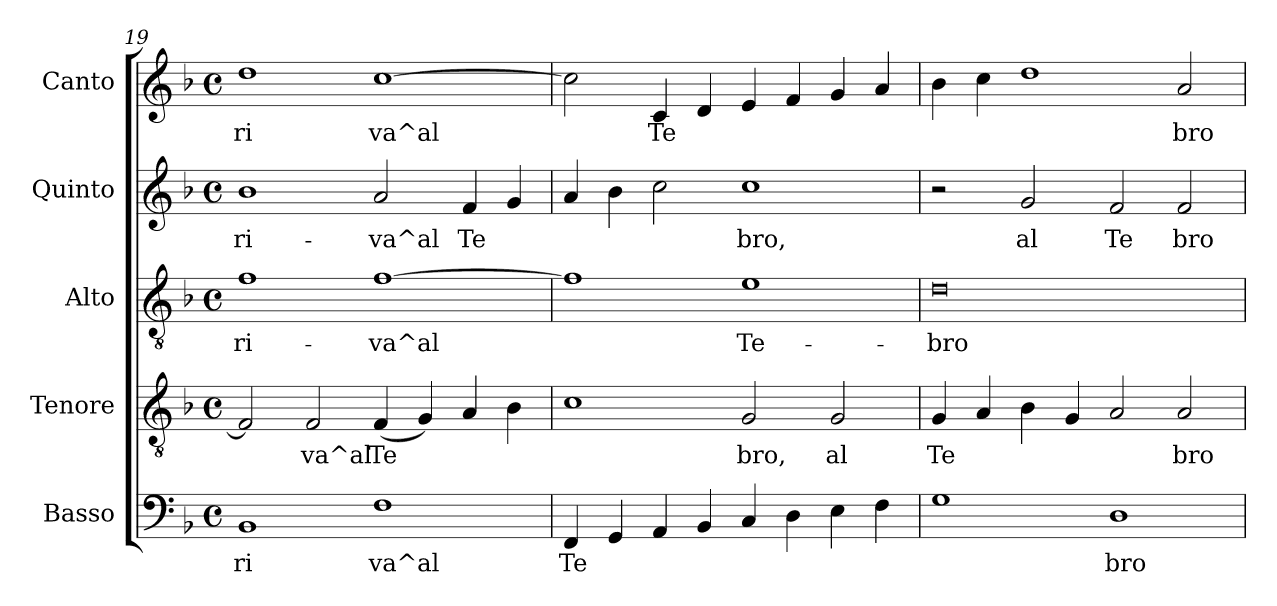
**kern	**text	**kern	**text	**kern	**text	**kern	**text	**kern	**text
*part5	*part5	*part4	*part4	*part3	*part3	*part2	*part2	*part1	*part1
*staff5	*staff5	*staff4	*staff4	*staff3	*staff3	*staff2	*staff2	*staff1	*staff1
*I"Basso	*	*I"Tenore	*	*I"Alto	*	*I"Quinto	*	*I"Canto	*
*clefF4	*	*clefGv2	*	*clefGv2	*	*clefG2	*	*clefG2	*
*ITrd-3c-5	*	*ITrd-3c-5	*	*ITrd-3c-5	*	*	*	*ITrd-3c-5	*
*k[b-e-]	*	*k[b-e-]	*	*k[b-e-]	*	*k[b-]	*	*k[b-e-]	*
*B-:	*	*B-:	*	*B-:	*	*F:	*	*B-:	*
*M4/4	*	*M4/4	*	*M4/4	*	*M4/4	*	*M4/4	*
*met(c)	*	*met(c)	*	*met(c)	*	*met(c)	*	*met(c)	*
=19	=19	=19	=19	=19	=19	=19	=19	=19	=19
!	!LO:LY:b:cj	!	!LO:LY:b:cj	!	!LO:LY:b:cj	!	!LO:LY:b:cj	!	!LO:LY:b:cj
1E-	ri	2B-/]	.	1b-	ri-	1b-	ri-	1gg	ri
!	!	!	!LO:LY:b:cj	!	!	!	!	!	!
.	.	2B-/	va^al	.	.	.	.	.	.
!	!LO:LY:b:cj	!	!LO:LY:b:cj	!	!LO:LY:b:cj	!	!LO:LY:b:cj	!	!LO:LY:b:cj
1B-	va^al	(>4B-/	Te	[<1b-	-va^al	2a/	-va^al	[<1ff	va^al
!	!	!	!LO:LY:b:cj	!	!	!	!	!	!
.	.	4c/)	.	.	.	.	.	.	.
!	!	!	!LO:LY:b:cj	!	!	!	!LO:LY:b:cj	!	!
.	.	4d/	.	.	.	4f/	Te-	.	.
!	!	!	!LO:LY:b:cj	!	!	!	!LO:LY:b:cj	!	!
.	.	4e-\	.	.	.	4g/	--	.	.
!!LO:LB:g=z
=20	=20	=20	=20	=20	=20	=20	=20	=20	=20
!	!LO:LY:b:cj	!	!LO:LY:b:cj	!	!LO:LY:b:cj	!	!LO:LY:b:cj	!	!LO:LY:b:cj
4BB-/	Te	1f	.	1b-]	.	4a/	--	2ff\]	.
!	!LO:LY:b:cj	!	!	!	!	!	!LO:LY:b:cj	!	!
4C/	.	.	.	.	.	4b-\	--	.	.
!	!LO:LY:b:cj	!	!	!	!	!	!LO:LY:b:cj	!	!LO:LY:b:cj
4D/	.	.	.	.	.	2cc\	--	4f/	Te
!	!LO:LY:b:cj	!	!	!	!	!	!	!	!LO:LY:b:cj
4E-/	.	.	.	.	.	.	.	4g/	.
!	!LO:LY:b:cj	!	!LO:LY:b:cj	!	!LO:LY:b:cj	!	!LO:LY:b:cj	!	!LO:LY:b:cj
4F/	.	2c/	bro,	1a	Te-	1cc	-bro,	4a/	.
!	!LO:LY:b:cj	!	!	!	!	!	!	!	!LO:LY:b:cj
4G\	.	.	.	.	.	.	.	4b-/	.
!	!LO:LY:b:cj	!	!LO:LY:b:cj	!	!	!	!	!	!LO:LY:b:cj
4A\	.	2c/	al	.	.	.	.	4cc/	.
!	!LO:LY:b:cj	!	!	!	!	!	!	!	!LO:LY:b:cj
4B-\	.	.	.	.	.	.	.	4dd/	.
=21	=21	=21	=21	=21	=21	=21	=21	=21	=21
!	!LO:LY:b:cj	!	!LO:LY:b:cj	!	!LO:LY:b:cj	!	!	!	!LO:LY:b:cj
1c	.	4c/	Te	0g	-bro	2r	.	4ee-\	.
!	!	!	!LO:LY:b:cj	!	!	!	!	!	!LO:LY:b:cj
.	.	4d/	.	.	.	.	.	4ff\	.
!	!	!	!LO:LY:b:cj	!	!	!	!LO:LY:b:cj	!	!LO:LY:b:cj
.	.	4e-\	.	.	.	2g/	al	1gg	.
!	!	!	!LO:LY:b:cj	!	!	!	!	!	!
.	.	4c/	.	.	.	.	.	.	.
!	!LO:LY:b:cj	!	!LO:LY:b:cj	!	!	!	!LO:LY:b:cj	!	!
1G	bro	2d/	.	.	.	2f/	Te	.	.
!	!	!	!LO:LY:b:cj	!	!	!	!LO:LY:b:cj	!	!LO:LY:b:cj
.	.	2d/	bro	.	.	2f/	bro	2dd/	bro
=	=	=	=	=	=	=	=	=	=
*-	*-	*-	*-	*-	*-	*-	*-	*-	*-
